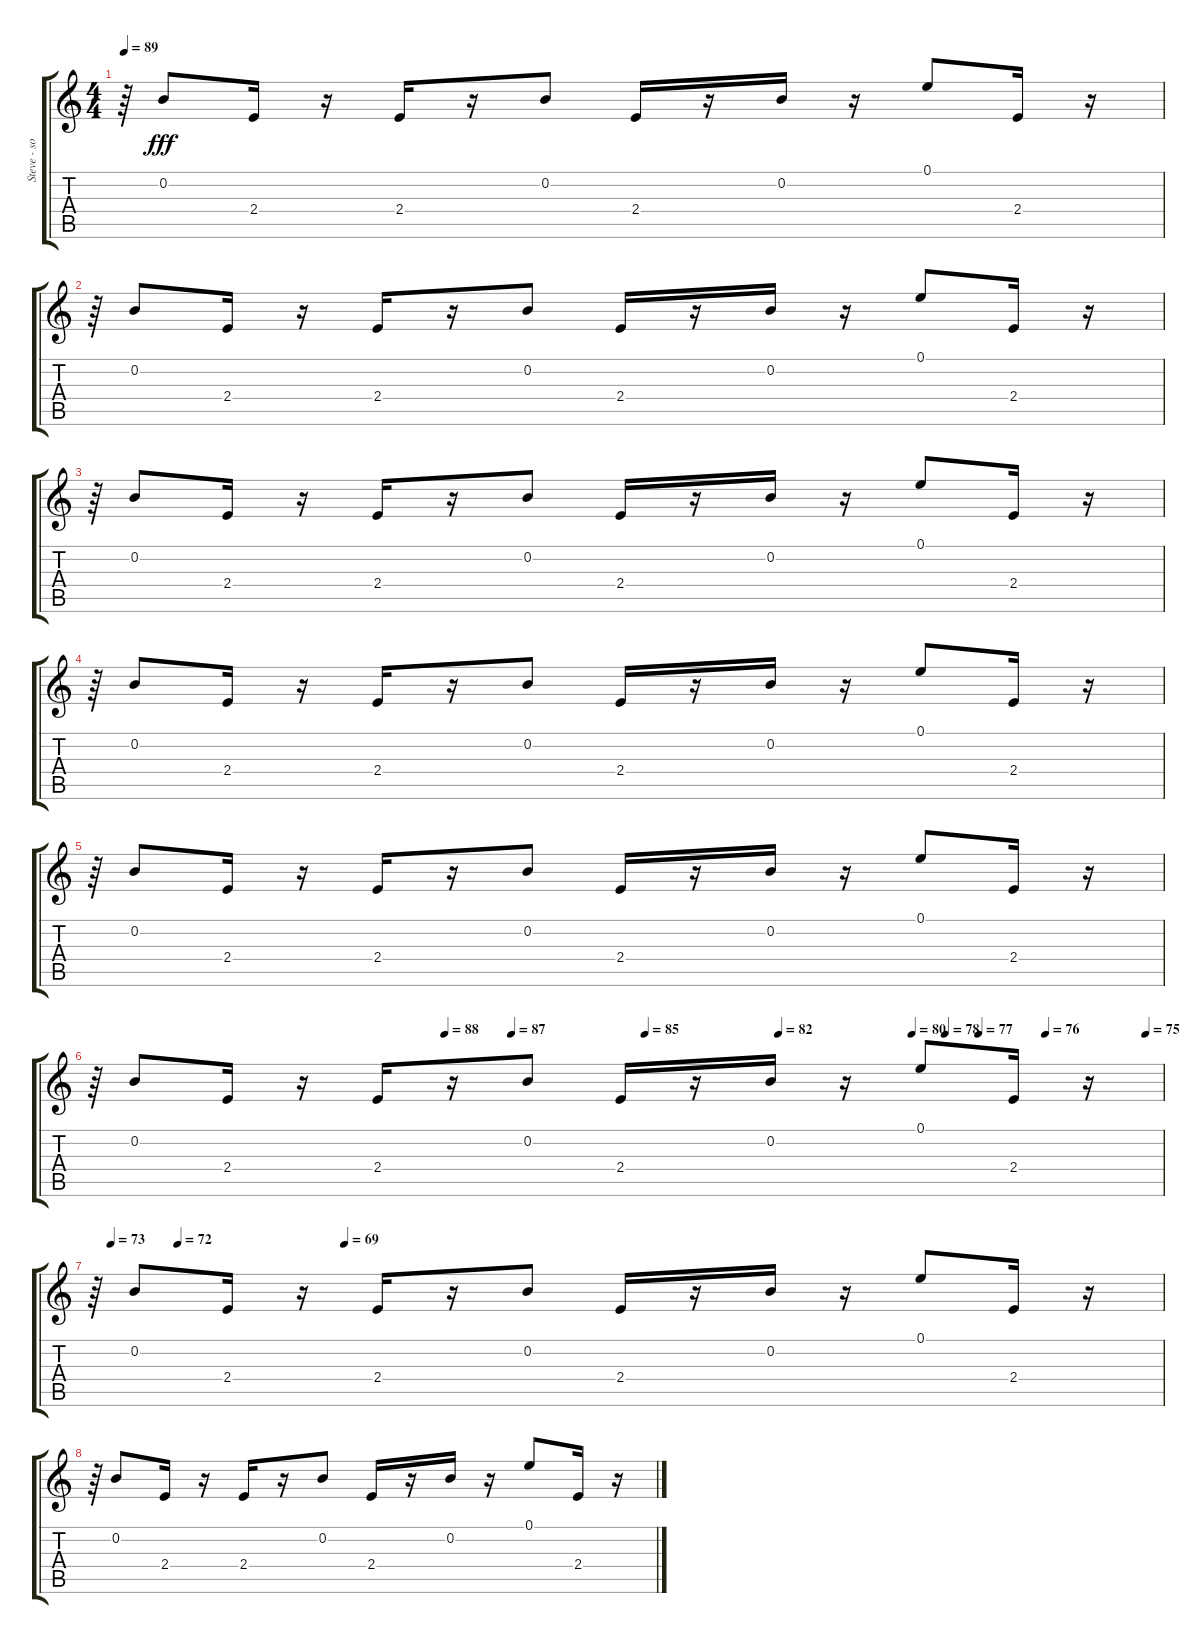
\track ("Steve - sologuitar" "Steve - so") {instrument distortionguitar}
\staff {score tabs}
\tuning (E4 B3 G3 D3 A2 E2) {hide}
\ts (4 4)
\tempo 89
\clef g2
\ks c
r.64{dy fff} 0.2.8{volume 16} 2.4.16 r.16 2.4.16 r.16 0.2.8 2.4.16 r.16 0.2.16 r.16 0.1.8 2.4.16 r.16 |
r.64 0.2.8 2.4.16 r.16 2.4.16 r.16 0.2.8 2.4.16 r.16 0.2.16 r.16 0.1.8 2.4.16 r.16 |
r.64 0.2.8{volume 16} 2.4.16 r.16 2.4.16 r.16 0.2.8 2.4.16 r.16 0.2.16 r.16 0.1.8 2.4.16 r.16 |
r.64 0.2.8 2.4.16 r.16 2.4.16 r.16 0.2.8 2.4.16 r.16 0.2.16 r.16 0.1.8 2.4.16 r.16 |
r.64 0.2.8{volume 16} 2.4.16 r.16 2.4.16 r.16 0.2.8 2.4.16 r.16 0.2.16 r.16 0.1.8 2.4.16 r.16 |
\tempo (88 0.328125)
\tempo (87 0.390625)
\tempo (85 0.515625)
\tempo (82 0.640625)
\tempo (80 0.765625)
\tempo (78 0.796875)
\tempo (77 0.828125)
\tempo (76 0.890625)
\tempo (75 0.984375)
r.64 0.2.8 2.4.16 r.16 2.4.16 r.16 0.2.8 2.4.16 r.16 0.2.16 r.16 0.1.8 2.4.16 r.16 |
\tempo (73 0.015625)
\tempo (72 0.078125)
\tempo (69 0.234375)
r.64 0.2.8{volume 16} 2.4.16 r.16 2.4.16 r.16 0.2.8 2.4.16 r.16 0.2.16 r.16 0.1.8 2.4.16 r.16 |
r.64 0.2.8 2.4.16 r.16 2.4.16 r.16 0.2.8 2.4.16 r.16 0.2.16 r.16 0.1.8 2.4.16 r.16
